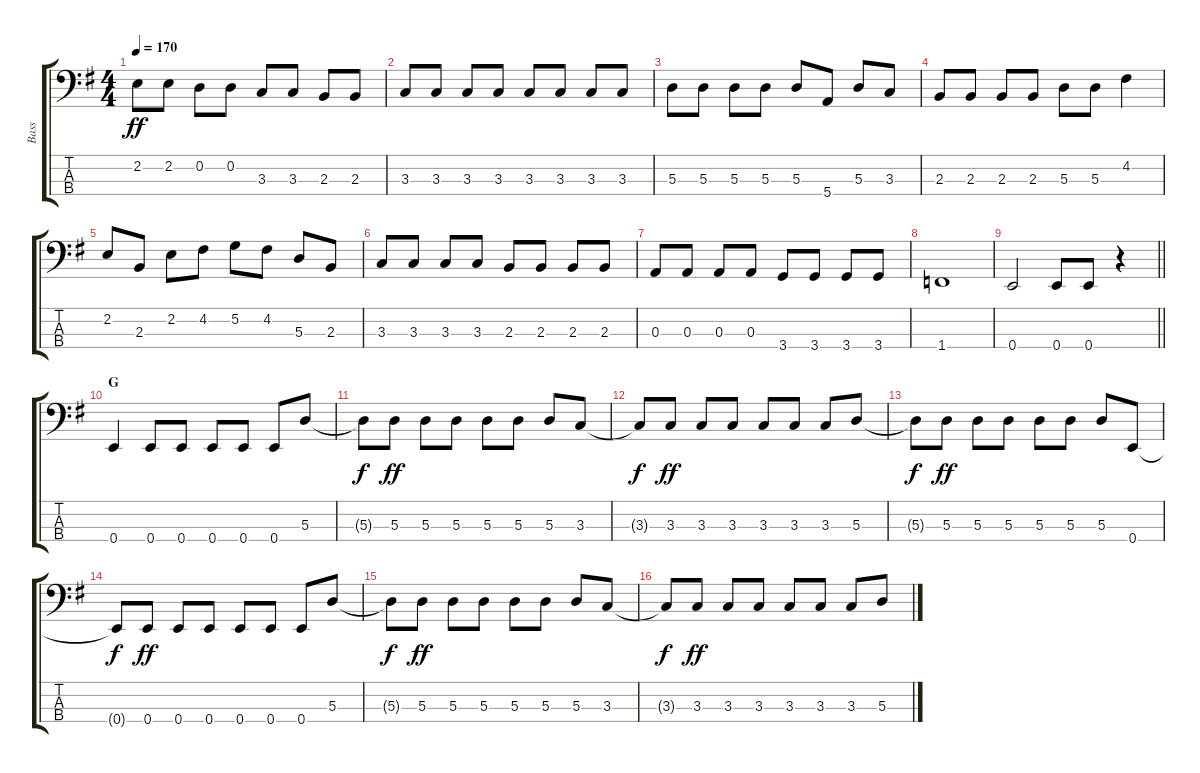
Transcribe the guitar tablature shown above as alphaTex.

\track ("Bass" "Bass") {instrument electricbasspick}
\staff {score tabs}
\tuning (G2 D2 A1 E1) {hide}
\ts (4 4)
\tempo 170
\clef f4
\ks g
2.2.8{dy ff} 2.2.8 0.2.8 0.2.8 3.3.8 3.3.8 2.3.8 2.3.8 |
3.3.8 3.3.8 3.3.8 3.3.8 3.3.8 3.3.8 3.3.8 3.3.8 |
5.3.8 5.3.8 5.3.8 5.3.8 5.3.8 5.4.8 5.3.8 3.3.8 |
2.3.8 2.3.8 2.3.8 2.3.8 5.3.8 5.3.8 4.2.4 |
2.2.8 2.3.8 2.2.8 4.2.8 5.2.8 4.2.8 5.3.8 2.3.8 |
3.3.8 3.3.8 3.3.8 3.3.8 2.3.8 2.3.8 2.3.8 2.3.8 |
0.3.8 0.3.8 0.3.8 0.3.8 3.4.8 3.4.8 3.4.8 3.4.8 |
1.4.1 |
\barLineRight lightlight
0.4.2 0.4.8 0.4.8 r.4 |
\section ("" "G")
0.4.4 0.4.8 0.4.8 0.4.8 0.4.8 0.4.8 5.3.8 |
5.3{t}.8{dy f} 5.3.8{dy ff} 5.3.8 5.3.8 5.3.8 5.3.8 5.3.8 3.3.8 |
3.3{t}.8{dy f} 3.3.8{dy ff} 3.3.8 3.3.8 3.3.8 3.3.8 3.3.8 5.3.8 |
5.3{t}.8{dy f} 5.3.8{dy ff} 5.3.8 5.3.8 5.3.8 5.3.8 5.3.8 0.4.8 |
0.4{t}.8{dy f} 0.4.8{dy ff} 0.4.8 0.4.8 0.4.8 0.4.8 0.4.8 5.3.8 |
5.3{t}.8{dy f} 5.3.8{dy ff} 5.3.8 5.3.8 5.3.8 5.3.8 5.3.8 3.3.8 |
3.3{t}.8{dy f} 3.3.8{dy ff} 3.3.8 3.3.8 3.3.8 3.3.8 3.3.8 5.3.8
